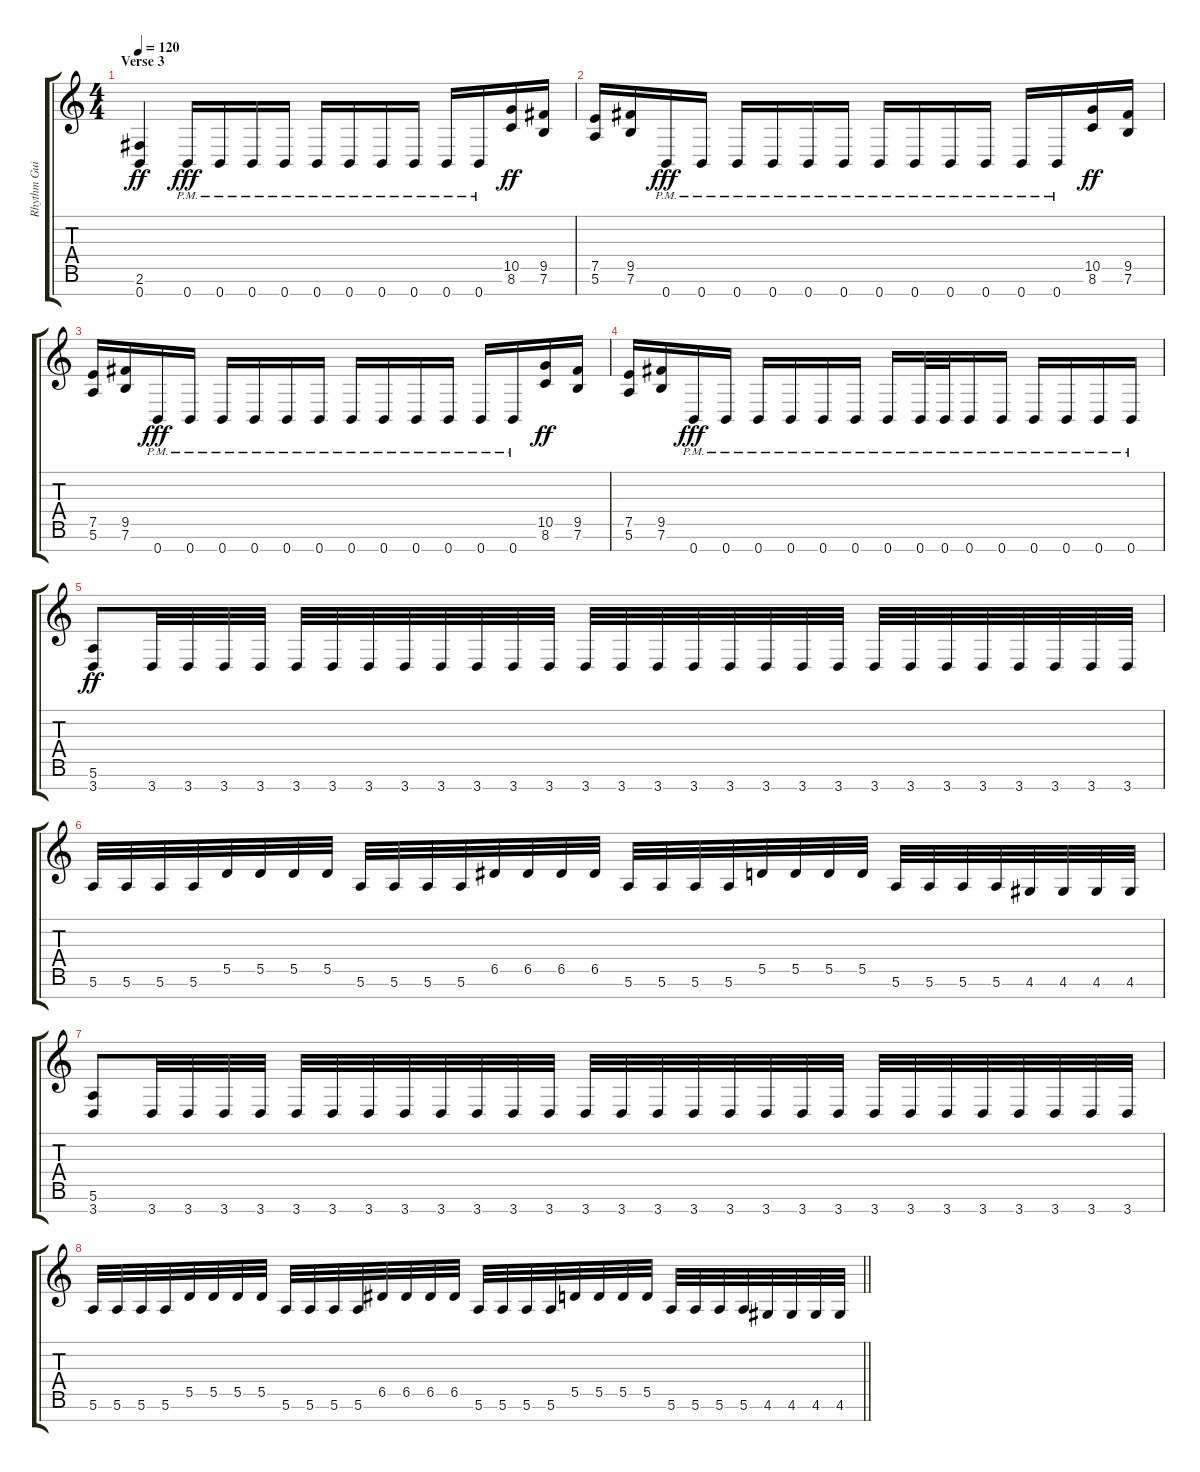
\track ("Rhythm Guitar 2" "Rhythm Gui") {instrument overdrivenguitar}
\staff {score tabs}
\tuning (E4 B3 G3 D3 A2 E2 B1) {hide}
\ts (4 4)
\section ("" "Verse 3")
\tempo 120
\clef g2
\ks c
(2.6 0.7).4{dy ff} 0.7{pm}.16{dy fff} 0.7{pm}.16 0.7{pm}.16 0.7{pm}.16 0.7{pm}.16 0.7{pm}.16 0.7{pm}.16 0.7{pm}.16 0.7{pm}.16 0.7{pm}.16 (10.5 8.6).16{dy ff} (9.5 7.6).16 |
(7.5 5.6).16 (9.5 7.6).16 0.7{pm}.16{dy fff} 0.7{pm}.16 0.7{pm}.16 0.7{pm}.16 0.7{pm}.16 0.7{pm}.16 0.7{pm}.16 0.7{pm}.16 0.7{pm}.16 0.7{pm}.16 0.7{pm}.16 0.7{pm}.16 (10.5 8.6).16{dy ff} (9.5 7.6).16 |
(7.5 5.6).16 (9.5 7.6).16 0.7{pm}.16{dy fff} 0.7{pm}.16 0.7{pm}.16 0.7{pm}.16 0.7{pm}.16 0.7{pm}.16 0.7{pm}.16 0.7{pm}.16 0.7{pm}.16 0.7{pm}.16 0.7{pm}.16 0.7{pm}.16 (10.5 8.6).16{dy ff} (9.5 7.6).16 |
(7.5 5.6).16 (9.5 7.6).16 0.7{pm}.16{dy fff} 0.7{pm}.16 0.7{pm}.16 0.7{pm}.16 0.7{pm}.16 0.7{pm}.16 0.7{pm}.16 0.7{pm}.32 0.7{pm}.32 0.7{pm}.16 0.7{pm}.16 0.7{pm}.16 0.7{pm}.16 0.7{pm}.16 0.7{pm}.16 |
(5.6 3.7).8{dy ff} 3.7.32 3.7.32 3.7.32 3.7.32 3.7.32 3.7.32 3.7.32 3.7.32 3.7.32 3.7.32 3.7.32 3.7.32 3.7.32 3.7.32 3.7.32 3.7.32 3.7.32 3.7.32 3.7.32 3.7.32 3.7.32 3.7.32 3.7.32 3.7.32 3.7.32 3.7.32 3.7.32 3.7.32 |
5.6.32 5.6.32 5.6.32 5.6.32 5.5.32 5.5.32 5.5.32 5.5.32 5.6.32 5.6.32 5.6.32 5.6.32 6.5.32 6.5.32 6.5.32 6.5.32 5.6.32 5.6.32 5.6.32 5.6.32 5.5.32 5.5.32 5.5.32 5.5.32 5.6.32 5.6.32 5.6.32 5.6.32 4.6.32 4.6.32 4.6.32 4.6.32 |
(5.6 3.7).8 3.7.32 3.7.32 3.7.32 3.7.32 3.7.32 3.7.32 3.7.32 3.7.32 3.7.32 3.7.32 3.7.32 3.7.32 3.7.32 3.7.32 3.7.32 3.7.32 3.7.32 3.7.32 3.7.32 3.7.32 3.7.32 3.7.32 3.7.32 3.7.32 3.7.32 3.7.32 3.7.32 3.7.32 |
\barLineRight lightlight
5.6.32 5.6.32 5.6.32 5.6.32 5.5.32 5.5.32 5.5.32 5.5.32 5.6.32 5.6.32 5.6.32 5.6.32 6.5.32 6.5.32 6.5.32 6.5.32 5.6.32 5.6.32 5.6.32 5.6.32 5.5.32 5.5.32 5.5.32 5.5.32 5.6.32 5.6.32 5.6.32 5.6.32 4.6.32 4.6.32 4.6.32 4.6.32
